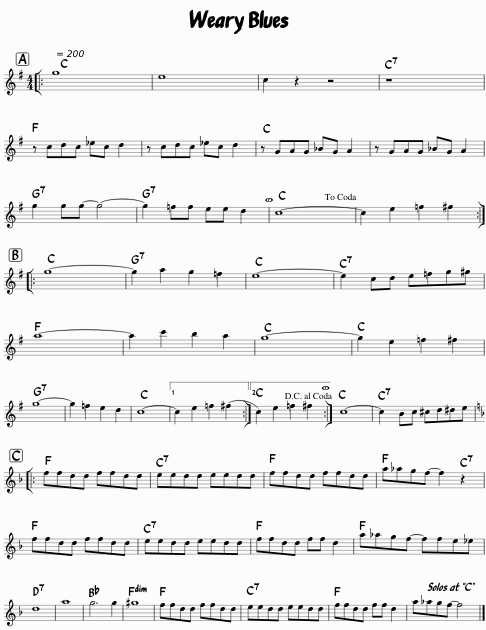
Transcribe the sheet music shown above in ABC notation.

X:1
L:1/8
M:4/4
I:linebreak $
K:none
V:1 treble transpose=-7
V:1
[K:G]|: d'8 | b8 | g2 z2 z4 | z8 |$ z gag _bg a2 | %5
 z gag _bg a2 | z ded =fd e2 | z ded =fd e2 |$ d'2 d'd'- d'4- | d'2 c'c' bb a2 | %10
O g8-!dacoda! | g2 b2 c'2 ^c'2 ::$ d'8- | d'2 e'2 d'2 c'2 | b8- | %15
 b2 ga bc'd'^d' |$ e'8- | e'2 g'2 f'2 e'2 | d'8- | d'2 b2 c'2 ^c'2 |$ %20
 d'8- | d'2 c'2 b2 a2 | g8- |1 g2 b2 c'2 (^c'2 :|2 g2) b2 c'2 ^c'2!D.C.! :| %25
O g8- | g2 fg ^ga^ab |:$[K:F] c'c'aa c'c'aa | =bbaa bbaa | c'c'aa c'c'aa | %30
 e'_e'd'c'- c'2 z2 |$ c'c'aa c'c'aa | =bbaa bbaa | c'c'aa c'c' a2 | e'_e'd'c'- c'c'=b_b |$ %35
 a8 | e'8 | d'6 d'2 | ^d'8 | c'c'aa c'c'aa | %40
 =bbaa bbaa | c'c'aa c'c' a2 |$ e'_e'd'c'- c'4 |] %43
